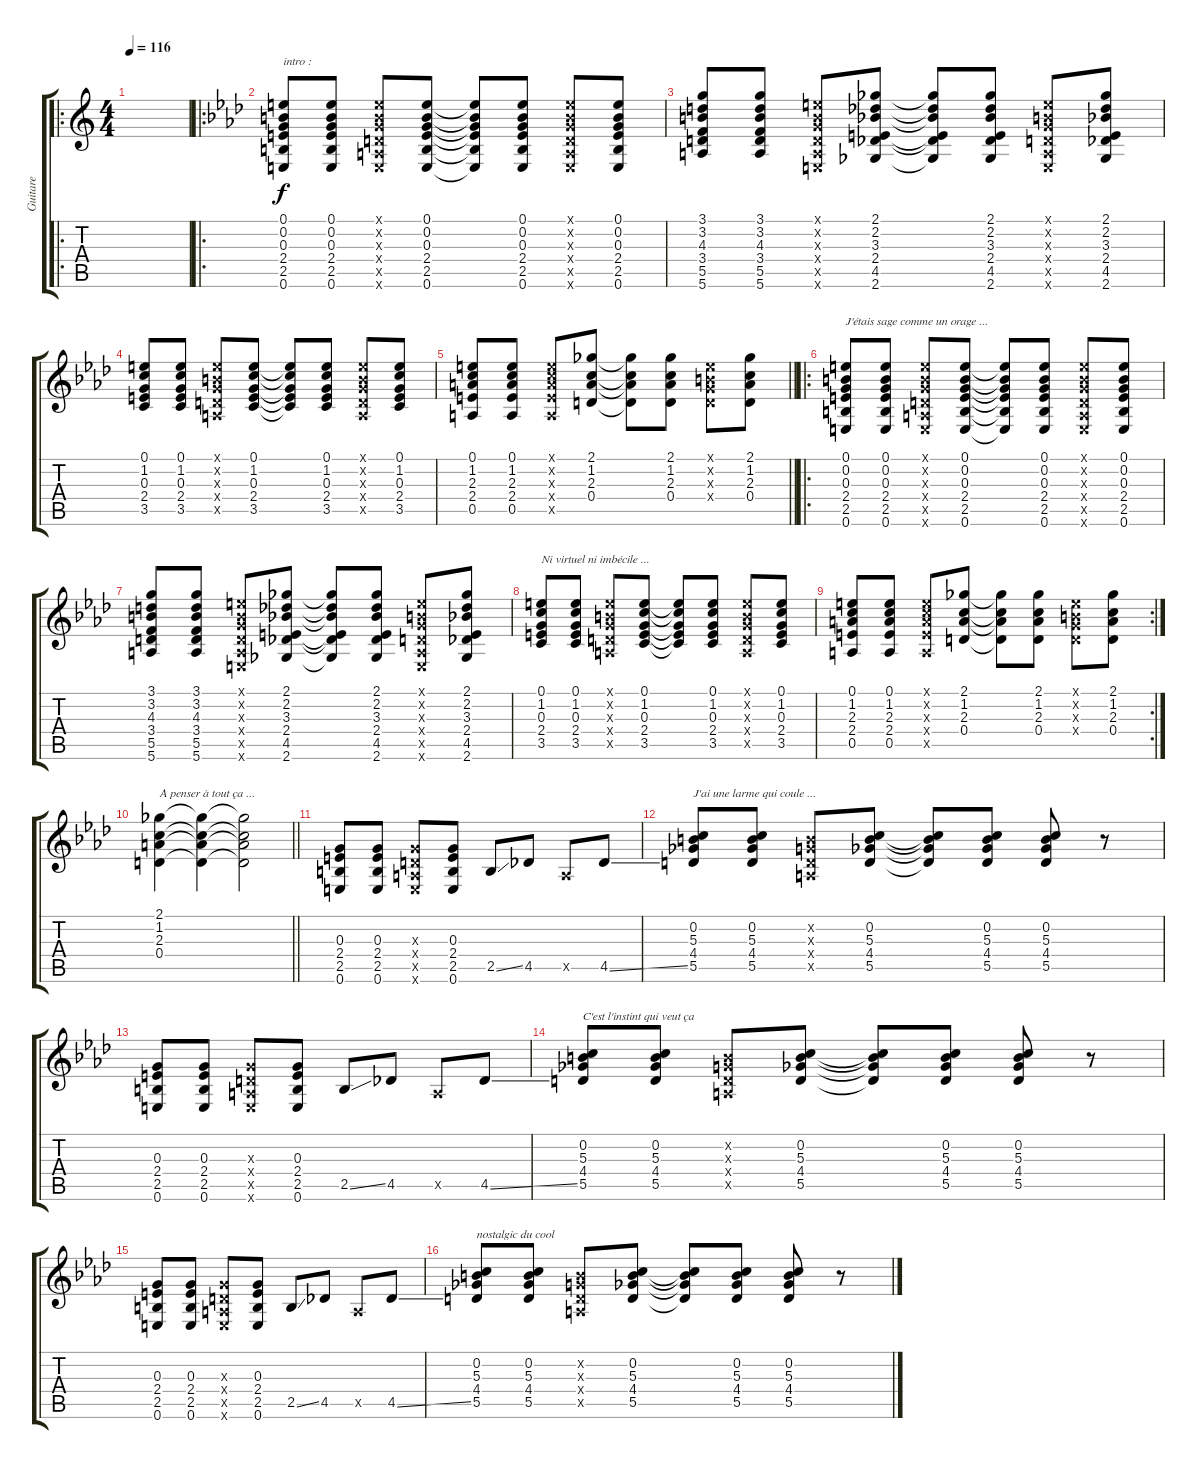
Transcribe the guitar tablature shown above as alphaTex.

\track ("Guitare" "Guitare") {instrument acousticguitarnylon}
\staff {score tabs}
\tuning (E4 B3 G3 D3 A2 E2) {hide}
\ro
\ts (4 4)
\tempo 116
\clef g2
\ks c
|
\ro
\ks ab
(0.1 0.2 0.3 2.4 2.5 0.6).8{txt "intro :"} (0.1 0.2 0.3 2.4 2.5 0.6).8 (0.1{x} 0.2{x} 0.3{x} 0.4{x} 0.5{x} 0.6{x}).8 (0.1 0.2 0.3 2.4 2.5 0.6).8 (0.1{t} 0.2{t} 0.3{t} 2.4{t} 2.5{t} 0.6{t}).8 (0.1 0.2 0.3 2.4 2.5 0.6).8 (0.1{x} 0.2{x} 0.3{x} 0.4{x} 0.5{x} 0.6{x}).8 (0.1 0.2 0.3 2.4 2.5 0.6).8 |
(3.1 3.2 4.3 3.4 5.5 5.6).8 (3.1 3.2 4.3 3.4 5.5 5.6).8 (0.1{x} 0.2{x} 0.3{x} 0.4{x} 0.5{x} 0.6{x}).8 (2.1 2.2 3.3 2.4 4.5 2.6).8 (2.1{t} 2.2{t} 3.3{t} 2.4{t} 4.5{t} 2.6{t}).8 (2.1 2.2 3.3 2.4 4.5 2.6).8 (0.1{x} 0.2{x} 0.3{x} 0.4{x} 0.5{x} 0.6{x}).8 (2.1 2.2 3.3 2.4 4.5 2.6).8 |
(0.1 1.2 0.3 2.4 3.5).8 (0.1 1.2 0.3 2.4 3.5).8 (0.1{x} 0.2{x} 0.3{x} 0.4{x} 0.5{x}).8 (0.1 1.2 0.3 2.4 3.5).8 (0.1{t} 1.2{t} 0.3{t} 2.4{t} 3.5{t}).8 (0.1 1.2 0.3 2.4 3.5).8 (0.1{x} 0.2{x} 0.3{x} 0.4{x} 0.5{x}).8 (0.1 1.2 0.3 2.4 3.5).8 |
\barLineRight lightlight
(0.1 1.2 2.3 2.4 0.5).8 (0.1 1.2 2.3 2.4 0.5).8 (0.1{x} 1.2{x} 2.3{x} 2.4{x} 0.5{x}).8 (2.1 1.2 2.3 0.4).8 (2.1{t} 1.2{t} 2.3{t} 0.4{t}).8 (2.1 1.2 2.3 0.4).8 (0.1{x} 0.2{x} 0.3{x} 0.4{x}).8 (2.1 1.2 2.3 0.4).8 |
\ro
(0.1 0.2 0.3 2.4 2.5 0.6).8{txt "J'étais sage comme un orage ..."} (0.1 0.2 0.3 2.4 2.5 0.6).8 (0.1{x} 0.2{x} 0.3{x} 0.4{x} 0.5{x} 0.6{x}).8 (0.1 0.2 0.3 2.4 2.5 0.6).8 (0.1{t} 0.2{t} 0.3{t} 2.4{t} 2.5{t} 0.6{t}).8 (0.1 0.2 0.3 2.4 2.5 0.6).8 (0.1{x} 0.2{x} 0.3{x} 0.4{x} 0.5{x} 0.6{x}).8 (0.1 0.2 0.3 2.4 2.5 0.6).8 |
(3.1 3.2 4.3 3.4 5.5 5.6).8 (3.1 3.2 4.3 3.4 5.5 5.6).8 (0.1{x} 0.2{x} 0.3{x} 0.4{x} 0.5{x} 0.6{x}).8 (2.1 2.2 3.3 2.4 4.5 2.6).8 (2.1{t} 2.2{t} 3.3{t} 2.4{t} 4.5{t} 2.6{t}).8 (2.1 2.2 3.3 2.4 4.5 2.6).8 (0.1{x} 0.2{x} 0.3{x} 0.4{x} 0.5{x} 0.6{x}).8 (2.1 2.2 3.3 2.4 4.5 2.6).8 |
(0.1 1.2 0.3 2.4 3.5).8{txt "Ni virtuel ni imbécile ..."} (0.1 1.2 0.3 2.4 3.5).8 (0.1{x} 0.2{x} 0.3{x} 0.4{x} 0.5{x}).8 (0.1 1.2 0.3 2.4 3.5).8 (0.1{t} 1.2{t} 0.3{t} 2.4{t} 3.5{t}).8 (0.1 1.2 0.3 2.4 3.5).8 (0.1{x} 0.2{x} 0.3{x} 0.4{x} 0.5{x}).8 (0.1 1.2 0.3 2.4 3.5).8 |
\rc 2
(0.1 1.2 2.3 2.4 0.5).8 (0.1 1.2 2.3 2.4 0.5).8 (0.1{x} 1.2{x} 2.3{x} 2.4{x} 0.5{x}).8 (2.1 1.2 2.3 0.4).8 (2.1{t} 1.2{t} 2.3{t} 0.4{t}).8 (2.1 1.2 2.3 0.4).8 (0.1{x} 0.2{x} 0.3{x} 0.4{x}).8 (2.1 1.2 2.3 0.4).8 |
\barLineRight lightlight
(2.1 1.2 2.3 0.4).4{txt "A penser à tout ça ..."} (2.1{t} 1.2{t} 2.3{t} 0.4{t}).4 (2.1{t} 1.2{t} 2.3{t} 0.4{t}).2 |
(0.3 2.4 2.5 0.6).8 (0.3 2.4 2.5 0.6).8 (0.3{x} 0.4{x} 0.5{x} 0.6{x}).8 (0.3 2.4 2.5 0.6).8 2.5{ss}.8 4.5.8 0.5{x}.8 4.5{ss}.8 |
(0.2 5.3 4.4 5.5).8{txt "J'ai une larme qui coule ..."} (0.2 5.3 4.4 5.5).8 (0.2{x} 0.3{x} 0.4{x} 0.5{x}).8 (0.2 5.3 4.4 5.5).8 (0.2{t} 5.3{t} 4.4{t} 5.5{t}).8 (0.2 5.3 4.4 5.5).8 (0.2 5.3 4.4 5.5).8 r.8 |
(0.3 2.4 2.5 0.6).8 (0.3 2.4 2.5 0.6).8 (0.3{x} 0.4{x} 0.5{x} 0.6{x}).8 (0.3 2.4 2.5 0.6).8 2.5{ss}.8 4.5.8 0.5{x}.8 4.5{ss}.8 |
(0.2 5.3 4.4 5.5).8{txt "C'est l'instint qui veut ça"} (0.2 5.3 4.4 5.5).8 (0.2{x} 0.3{x} 0.4{x} 0.5{x}).8 (0.2 5.3 4.4 5.5).8 (0.2{t} 5.3{t} 4.4{t} 5.5{t}).8 (0.2 5.3 4.4 5.5).8 (0.2 5.3 4.4 5.5).8 r.8 |
(0.3 2.4 2.5 0.6).8 (0.3 2.4 2.5 0.6).8 (0.3{x} 0.4{x} 0.5{x} 0.6{x}).8 (0.3 2.4 2.5 0.6).8 2.5{ss}.8 4.5.8 0.5{x}.8 4.5{ss}.8 |
(0.2 5.3 4.4 5.5).8{txt "nostalgic du cool"} (0.2 5.3 4.4 5.5).8 (0.2{x} 0.3{x} 0.4{x} 0.5{x}).8 (0.2 5.3 4.4 5.5).8 (0.2{t} 5.3{t} 4.4{t} 5.5{t}).8 (0.2 5.3 4.4 5.5).8 (0.2 5.3 4.4 5.5).8 r.8
